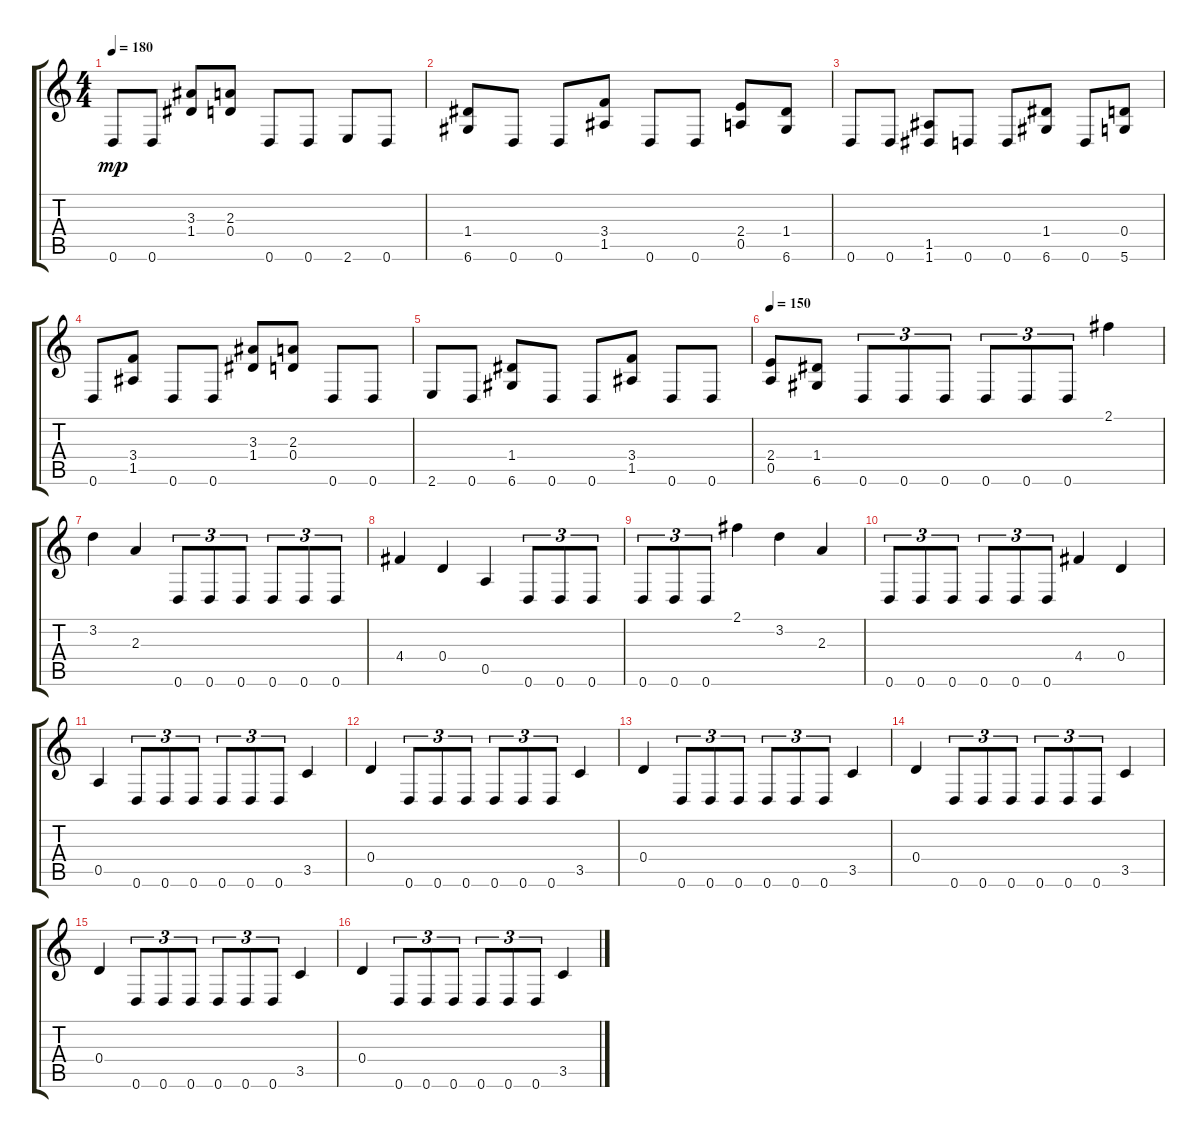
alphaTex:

\track "" {instrument overdrivenguitar}
\staff {score tabs}
\tuning (E4 B3 G3 D3 A2 D2) {hide}
\ts (4 4)
\tempo 180
\clef g2
\ks c
0.6.8{dy mp} 0.6.8 (3.3 1.4).8 (2.3 0.4).8 0.6.8 0.6.8 2.6.8 0.6.8 |
(1.4 6.6).8 0.6.8 0.6.8 (3.4 1.5).8 0.6.8 0.6.8 (2.4 0.5).8 (1.4 6.6).8 |
0.6.8 0.6.8 (1.5 1.6).8 0.6.8 0.6.8 (1.4 6.6).8 0.6.8 (0.4 5.6).8 |
0.6.8 (3.4 1.5).8 0.6.8 0.6.8 (3.3 1.4).8 (2.3 0.4).8 0.6.8 0.6.8 |
2.6.8 0.6.8 (1.4 6.6).8 0.6.8 0.6.8 (3.4 1.5).8 0.6.8 0.6.8 |
\tempo 150
(2.4 0.5).8 (1.4 6.6).8 0.6.8{tu (3 2)} 0.6.8{tu (3 2)} 0.6.8{tu (3 2)} 0.6.8{tu (3 2)} 0.6.8{tu (3 2)} 0.6.8{tu (3 2)} 2.1.4 |
3.2.4 2.3.4 0.6.8{tu (3 2)} 0.6.8{tu (3 2)} 0.6.8{tu (3 2)} 0.6.8{tu (3 2)} 0.6.8{tu (3 2)} 0.6.8{tu (3 2)} |
4.4.4 0.4.4 0.5.4 0.6.8{tu (3 2)} 0.6.8{tu (3 2)} 0.6.8{tu (3 2)} |
0.6.8{tu (3 2)} 0.6.8{tu (3 2)} 0.6.8{tu (3 2)} 2.1.4 3.2.4 2.3.4 |
0.6.8{tu (3 2)} 0.6.8{tu (3 2)} 0.6.8{tu (3 2)} 0.6.8{tu (3 2)} 0.6.8{tu (3 2)} 0.6.8{tu (3 2)} 4.4.4 0.4.4 |
0.5.4 0.6.8{tu (3 2)} 0.6.8{tu (3 2)} 0.6.8{tu (3 2)} 0.6.8{tu (3 2)} 0.6.8{tu (3 2)} 0.6.8{tu (3 2)} 3.5.4 |
0.4.4 0.6.8{tu (3 2)} 0.6.8{tu (3 2)} 0.6.8{tu (3 2)} 0.6.8{tu (3 2)} 0.6.8{tu (3 2)} 0.6.8{tu (3 2)} 3.5.4 |
0.4.4 0.6.8{tu (3 2)} 0.6.8{tu (3 2)} 0.6.8{tu (3 2)} 0.6.8{tu (3 2)} 0.6.8{tu (3 2)} 0.6.8{tu (3 2)} 3.5.4 |
0.4.4 0.6.8{tu (3 2)} 0.6.8{tu (3 2)} 0.6.8{tu (3 2)} 0.6.8{tu (3 2)} 0.6.8{tu (3 2)} 0.6.8{tu (3 2)} 3.5.4 |
0.4.4 0.6.8{tu (3 2)} 0.6.8{tu (3 2)} 0.6.8{tu (3 2)} 0.6.8{tu (3 2)} 0.6.8{tu (3 2)} 0.6.8{tu (3 2)} 3.5.4 |
0.4.4 0.6.8{tu (3 2)} 0.6.8{tu (3 2)} 0.6.8{tu (3 2)} 0.6.8{tu (3 2)} 0.6.8{tu (3 2)} 0.6.8{tu (3 2)} 3.5.4
